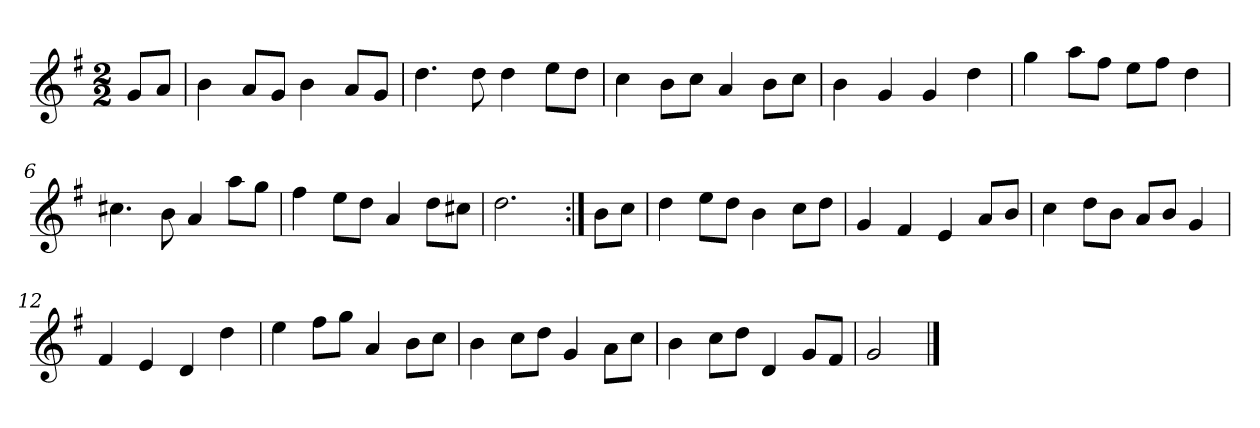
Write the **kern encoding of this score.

**kern
*part1
*staff1
*clefG2
*k[f#]
*G:
*M2/2
*MM120
=
8g/L
8a/J
=1
4b
8a/L
8g/J
4b
8a/L
8g/J
=2
4.dd
8dd
4dd
8ee\L
8dd\J
=3
4cc
8b\L
8cc\J
4a
8b\L
8cc\J
=4
4b
4g
4g
4dd
=5
4gg
8aa\L
8ff#\J
8ee\L
8ff#\J
4dd
=6
4.cc#X
8b
4a
8aa\L
8gg\J
=7
4ff#
8ee\L
8dd\J
4a
8dd\L
8cc#X\J
=8
2.dd
=:|!
8b\L
8cc\J
=9
4dd
8ee\L
8dd\J
4b
8cc\L
8dd\J
=10
4g
4f#
4e
8a/L
8b/J
=11
4cc
8dd\L
8b\J
8a/L
8b/J
4g
=12
4f#
4e
4d
4dd
=13
4ee
8ff#\L
8gg\J
4a
8b\L
8cc\J
=14
4b
8cc\L
8dd\J
4g
8a\L
8cc\J
=15
4b
8cc\L
8dd\J
4d
8g/L
8f#/J
=16
2g
==
*-
